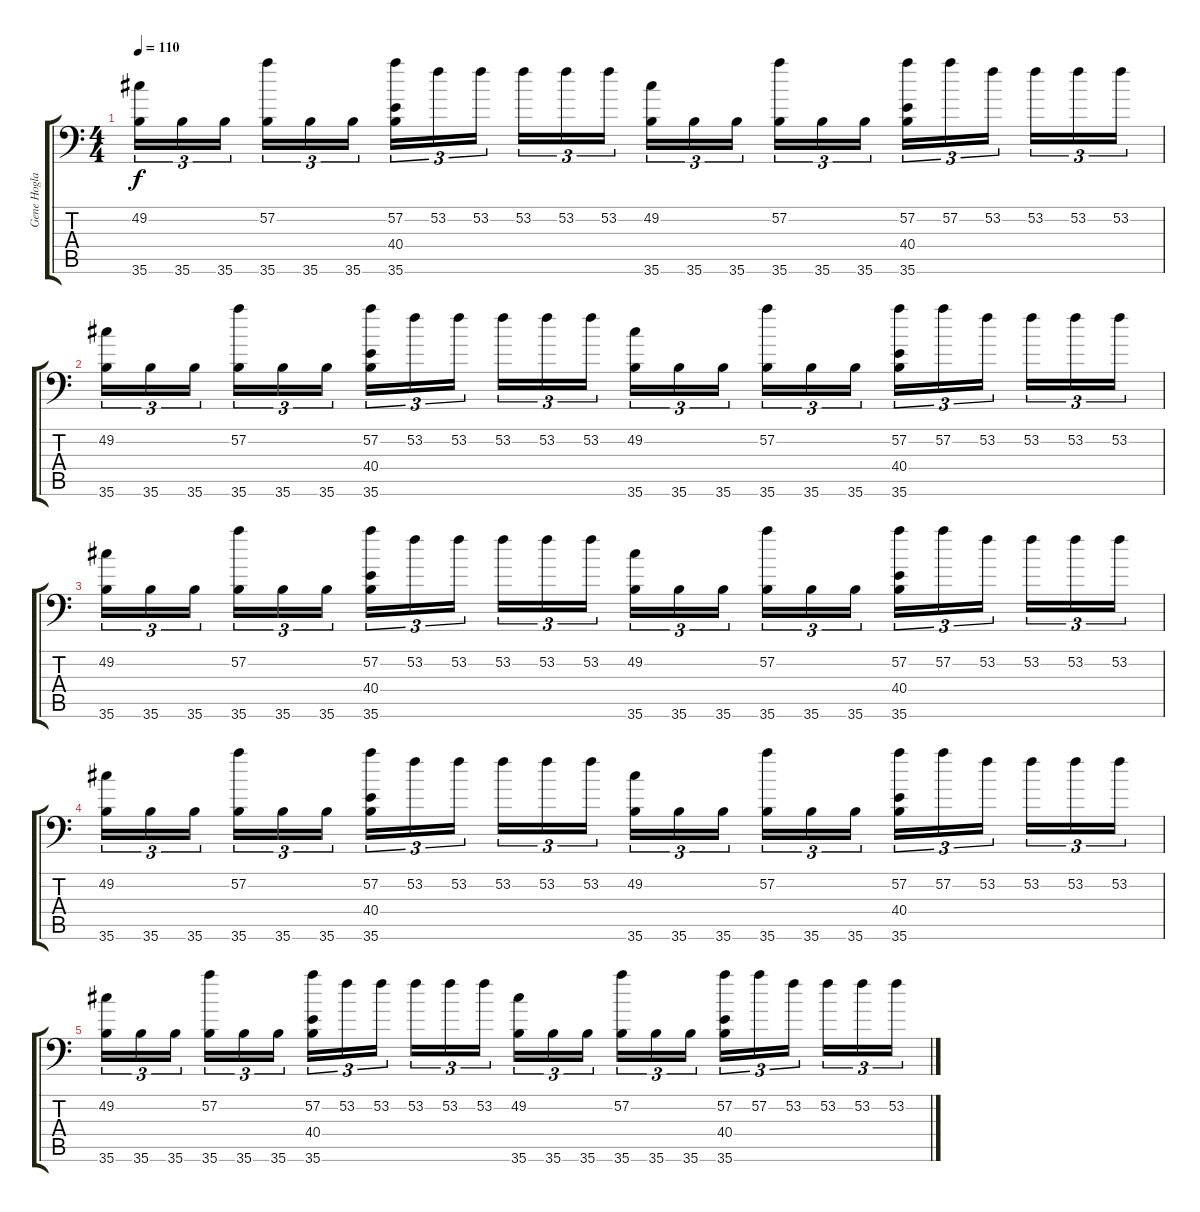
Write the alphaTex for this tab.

\track ("Gene Hoglan" "Gene Hogla") {instrument acousticgrandpiano}
\staff {score tabs}
\tuning (C-1 C-1 C-1 C-1 C-1 C-1) {hide}
\ts (4 4)
\tempo 110
\clef f4
\ks c
(49.2 35.6).16{tu (3 2) dy f} 35.6.16{tu (3 2)} 35.6.16{tu (3 2)} (57.2 35.6).16{tu (3 2)} 35.6.16{tu (3 2)} 35.6.16{tu (3 2)} (57.2 40.4 35.6).16{tu (3 2)} 53.2.16{tu (3 2)} 53.2.16{tu (3 2)} 53.2.16{tu (3 2)} 53.2.16{tu (3 2)} 53.2.16{tu (3 2)} (49.2 35.6).16{tu (3 2)} 35.6.16{tu (3 2)} 35.6.16{tu (3 2)} (57.2 35.6).16{tu (3 2)} 35.6.16{tu (3 2)} 35.6.16{tu (3 2)} (57.2 40.4 35.6).16{tu (3 2)} 57.2.16{tu (3 2)} 53.2.16{tu (3 2)} 53.2.16{tu (3 2)} 53.2.16{tu (3 2)} 53.2.16{tu (3 2)} |
(49.2 35.6).16{tu (3 2)} 35.6.16{tu (3 2)} 35.6.16{tu (3 2)} (57.2 35.6).16{tu (3 2)} 35.6.16{tu (3 2)} 35.6.16{tu (3 2)} (57.2 40.4 35.6).16{tu (3 2)} 53.2.16{tu (3 2)} 53.2.16{tu (3 2)} 53.2.16{tu (3 2)} 53.2.16{tu (3 2)} 53.2.16{tu (3 2)} (49.2 35.6).16{tu (3 2)} 35.6.16{tu (3 2)} 35.6.16{tu (3 2)} (57.2 35.6).16{tu (3 2)} 35.6.16{tu (3 2)} 35.6.16{tu (3 2)} (57.2 40.4 35.6).16{tu (3 2)} 57.2.16{tu (3 2)} 53.2.16{tu (3 2)} 53.2.16{tu (3 2)} 53.2.16{tu (3 2)} 53.2.16{tu (3 2)} |
(49.2 35.6).16{tu (3 2)} 35.6.16{tu (3 2)} 35.6.16{tu (3 2)} (57.2 35.6).16{tu (3 2)} 35.6.16{tu (3 2)} 35.6.16{tu (3 2)} (57.2 40.4 35.6).16{tu (3 2)} 53.2.16{tu (3 2)} 53.2.16{tu (3 2)} 53.2.16{tu (3 2)} 53.2.16{tu (3 2)} 53.2.16{tu (3 2)} (49.2 35.6).16{tu (3 2)} 35.6.16{tu (3 2)} 35.6.16{tu (3 2)} (57.2 35.6).16{tu (3 2)} 35.6.16{tu (3 2)} 35.6.16{tu (3 2)} (57.2 40.4 35.6).16{tu (3 2)} 57.2.16{tu (3 2)} 53.2.16{tu (3 2)} 53.2.16{tu (3 2)} 53.2.16{tu (3 2)} 53.2.16{tu (3 2)} |
(49.2 35.6).16{tu (3 2)} 35.6.16{tu (3 2)} 35.6.16{tu (3 2)} (57.2 35.6).16{tu (3 2)} 35.6.16{tu (3 2)} 35.6.16{tu (3 2)} (57.2 40.4 35.6).16{tu (3 2)} 53.2.16{tu (3 2)} 53.2.16{tu (3 2)} 53.2.16{tu (3 2)} 53.2.16{tu (3 2)} 53.2.16{tu (3 2)} (49.2 35.6).16{tu (3 2)} 35.6.16{tu (3 2)} 35.6.16{tu (3 2)} (57.2 35.6).16{tu (3 2)} 35.6.16{tu (3 2)} 35.6.16{tu (3 2)} (57.2 40.4 35.6).16{tu (3 2)} 57.2.16{tu (3 2)} 53.2.16{tu (3 2)} 53.2.16{tu (3 2)} 53.2.16{tu (3 2)} 53.2.16{tu (3 2)} |
(49.2 35.6).16{tu (3 2)} 35.6.16{tu (3 2)} 35.6.16{tu (3 2)} (57.2 35.6).16{tu (3 2)} 35.6.16{tu (3 2)} 35.6.16{tu (3 2)} (57.2 40.4 35.6).16{tu (3 2)} 53.2.16{tu (3 2)} 53.2.16{tu (3 2)} 53.2.16{tu (3 2)} 53.2.16{tu (3 2)} 53.2.16{tu (3 2)} (49.2 35.6).16{tu (3 2)} 35.6.16{tu (3 2)} 35.6.16{tu (3 2)} (57.2 35.6).16{tu (3 2)} 35.6.16{tu (3 2)} 35.6.16{tu (3 2)} (57.2 40.4 35.6).16{tu (3 2)} 57.2.16{tu (3 2)} 53.2.16{tu (3 2)} 53.2.16{tu (3 2)} 53.2.16{tu (3 2)} 53.2.16{tu (3 2)}
